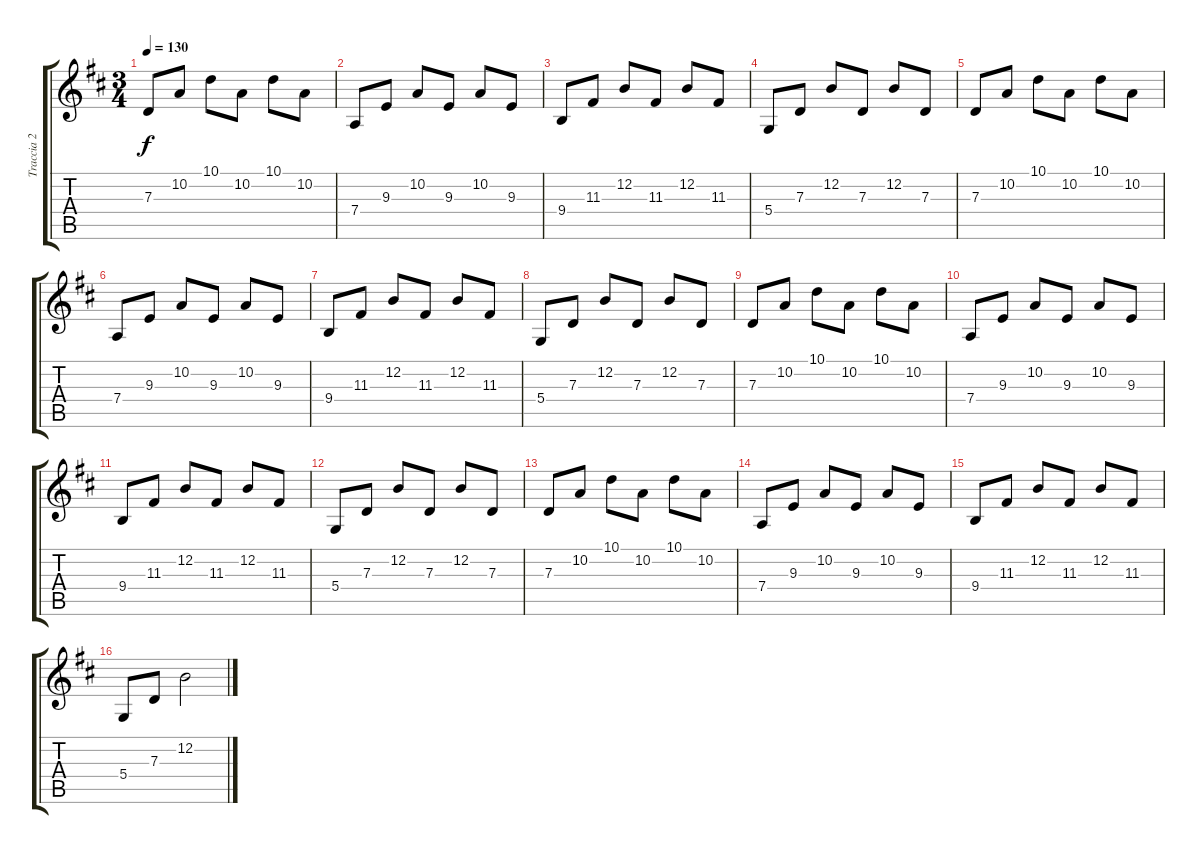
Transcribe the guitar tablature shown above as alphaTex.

\track ("Traccia 2" "Traccia 2") {instrument acousticgrandpiano}
\staff {score tabs}
\tuning (E4 B3 G3 D3 A2 E2) {hide}
\ts (3 4)
\tempo 130
\clef g2
\ks d
7.3.8{dy f} 10.2.8 10.1.8 10.2.8 10.1.8 10.2.8 |
7.4.8 9.3.8 10.2.8 9.3.8 10.2.8 9.3.8 |
9.4.8 11.3.8 12.2.8 11.3.8 12.2.8 11.3.8 |
5.4.8 7.3.8 12.2.8 7.3.8 12.2.8 7.3.8 |
7.3.8 10.2.8 10.1.8 10.2.8 10.1.8 10.2.8 |
7.4.8 9.3.8 10.2.8 9.3.8 10.2.8 9.3.8 |
9.4.8 11.3.8 12.2.8 11.3.8 12.2.8 11.3.8 |
5.4.8 7.3.8 12.2.8 7.3.8 12.2.8 7.3.8 |
7.3.8 10.2.8 10.1.8 10.2.8 10.1.8 10.2.8 |
7.4.8 9.3.8 10.2.8 9.3.8 10.2.8 9.3.8 |
9.4.8 11.3.8 12.2.8 11.3.8 12.2.8 11.3.8 |
5.4.8 7.3.8 12.2.8 7.3.8 12.2.8 7.3.8 |
7.3.8 10.2.8 10.1.8 10.2.8 10.1.8 10.2.8 |
7.4.8 9.3.8 10.2.8 9.3.8 10.2.8 9.3.8 |
9.4.8 11.3.8 12.2.8 11.3.8 12.2.8 11.3.8 |
5.4.8 7.3.8 12.2.2
